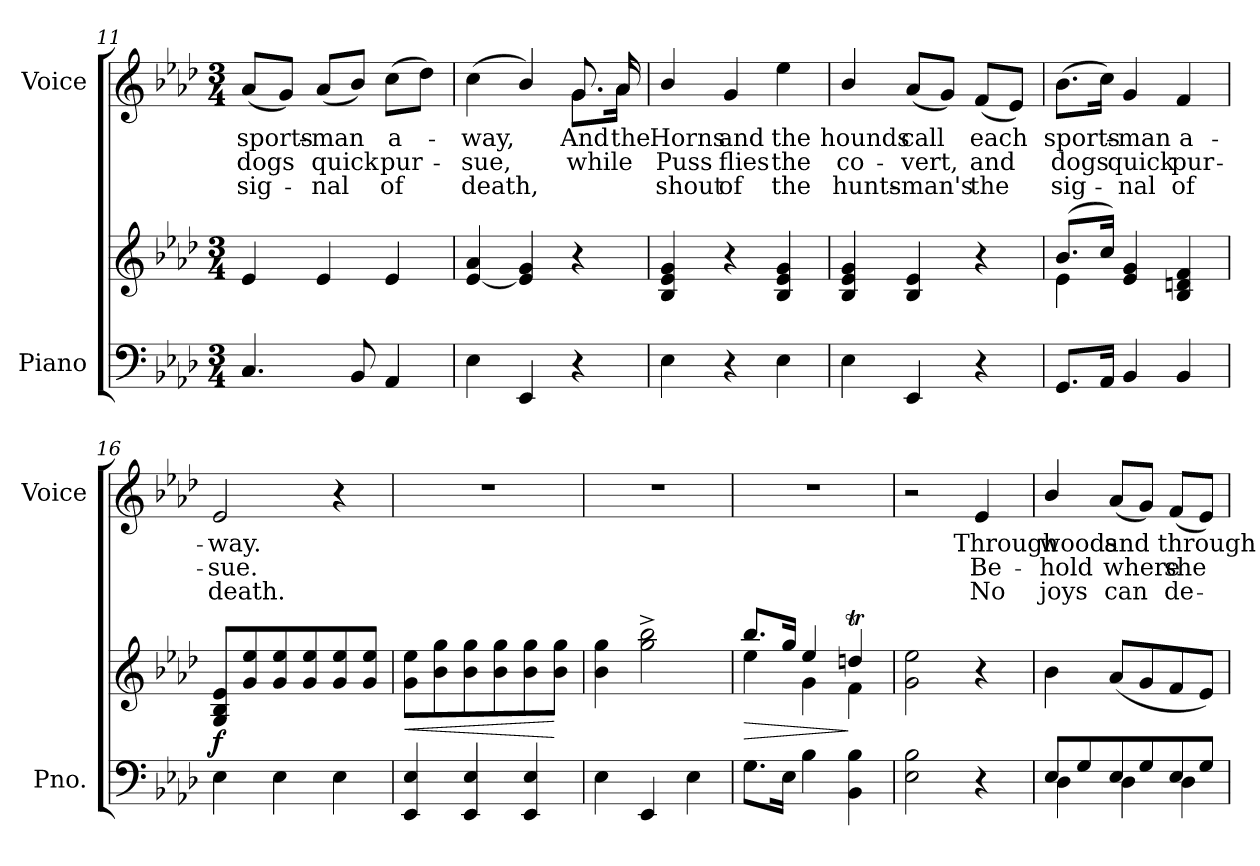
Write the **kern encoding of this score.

**kern	**kern	**dynam	**kern	**text	**text	**text
*part2	*part2	*part2	*part1	*part1	*part1	*part1
*staff3	*staff2	*staff2/3	*staff1	*staff1	*staff1	*staff1
*I"Piano	*	*	*I"Voice	*	*	*
*I'Pno.	*	*	*I'Voice	*	*	*
*clefF4	*clefG2	*	*clefG2	*	*	*
*k[b-e-a-d-]	*k[b-e-a-d-]	*	*k[b-e-a-d-]	*	*	*
*A-:	*A-:	*	*A-:	*	*	*
*M3/4	*M3/4	*	*M3/4	*	*	*
=11	=11	=11	=11	=11	=11	=11
!	!	!	!	!LO:LY:b:color=#000000	!LO:LY:b:color=#000000	!LO:LY:b:color=#000000
4.Ci/	4e-i/	.	(8a-i/L	sports-	dogs	sig-
.	.	.	8gi/J)	.	.	.
!	!	!	!	!LO:LY:b:color=#000000	!LO:LY:b:color=#000000	!LO:LY:b:color=#000000
.	4e-i/	.	(8a-i/L	-man	quick	-nal
8BB-i/	.	.	8b-i/J)	.	.	.
!	!	!	!	!LO:LY:b:color=#000000	!LO:LY:b:color=#000000	!LO:LY:b:color=#000000
4AA-i/	4e-i/	.	(8cci\L	a-	pur-	of
.	.	.	8dd-i\J)	.	.	.
=12	=12	=12	=12	=12	=12	=12
!	!	!	!	!LO:LY:b:color=#000000	!LO:LY:b:color=#000000	!LO:LY:b:color=#000000
*	*	*	*^	*	*	*
4E-i\	[4e-i/ 4a-i	.	(4cci\	2ryy	-way,	-sue,	death,
4EE-i/	4e-i/] 4gi	.	4b-i/)	.	.	.	.
!	!	!	!	!	!LO:LY:b:color=#000000	!	!
!	!	!	!	!	!LO:LY:b:color=#000000	!LO:LY:b:color=#000000	!
4r	4r	.	8.gi/	8.gi\L	And	while	.
!	!	!	!	!	!LO:LY:b:color=#000000	!	!
!	!	!	!	!	!LO:LY:b:color=#000000	!	!
.	.	.	16a-i/	16a-i\Jk	the	.	.
*	*	*	*v	*v	*	*	*
=13	=13	=13	=13	=13	=13	=13
*	*	*	*^	*	*	*
!	!	!	!	!	!LO:LY:b:color=#000000	!LO:LY:b:color=#000000	!LO:LY:b:color=#000000
*	*	*	*v	*v	*	*	*
4E-i\	4B-i/ 4e-i 4gi	.	4b-i/	Horns	Puss	shout
!	!	!	!	!LO:LY:b:color=#000000	!LO:LY:b:color=#000000	!LO:LY:b:color=#000000
4r	4r	.	4gi/	and	flies	of
!	!	!	!	!LO:LY:b:color=#000000	!LO:LY:b:color=#000000	!LO:LY:b:color=#000000
4E-i\	4B-i/ 4e-i 4gi	.	4ee-i\	the	the	the
!!LO:PB:g=z
=14	=14	=14	=14	=14	=14	=14
!	!	!	!	!LO:LY:b:color=#000000	!LO:LY:b:color=#000000	!LO:LY:b:color=#000000
4E-i\	4B-i/ 4e-i 4gi	.	4b-i/	hounds	co-	hunts-
!	!	!	!	!LO:LY:b:color=#000000	!LO:LY:b:color=#000000	!LO:LY:b:color=#000000
4EE-i/	4B-i/ 4e-i	.	(8a-i/L	call	-vert,	-man's
.	.	.	8gi/J)	.	.	.
!	!	!	!	!LO:LY:b:color=#000000	!LO:LY:b:color=#000000	!LO:LY:b:color=#000000
4r	4r	.	(8fi/L	each	and	the
.	.	.	8e-i/J)	.	.	.
=15	=15	=15	=15	=15	=15	=15
*	*^	*	*	*	*	*
!	!	!	!	!	!LO:LY:b:color=#000000	!LO:LY:b:color=#000000	!LO:LY:b:color=#000000
8.GGi/L	(8.b-i/L	4e-i\	.	(8.b-i\L	sports-	dogs	sig-
16AA-i/Jk	16cci/Jk)	.	.	16cci\Jk)	.	.	.
!	!	!	!	!	!LO:LY:b:color=#000000	!LO:LY:b:color=#000000	!LO:LY:b:color=#000000
4BB-i/	4e-i/ 4gi	4ryy	.	4gi/	-man	quick	-nal
!	!	!	!	!	!LO:LY:b:color=#000000	!LO:LY:b:color=#000000	!LO:LY:b:color=#000000
4BB-i/	4B-i/ 4dni 4fi	4ryy	.	4fi/	a-	pur-	of
*	*v	*v	*	*	*	*	*
=16	=16	=16	=16	=16	=16	=16
*	*^	*	*	*	*	*
!	!	!	!	!	!LO:LY:b:color=#000000	!LO:LY:b:color=#000000	!LO:LY:b:color=#000000
*	*v	*v	*	*	*	*	*
4E-i\	8Gi/ 8B-i 8e-iL	f	2e-i/	-way.	-sue.	death.
.	8gi/ 8ee-i	.	.	.	.	.
4E-i\	8gi/ 8ee-i	.	.	.	.	.
.	8gi/ 8ee-i	.	.	.	.	.
4E-i\	8gi/ 8ee-i	.	4r	.	.	.
.	8gi/ 8ee-iJ	.	.	.	.	.
=17	=17	=17	=17	=17	=17	=17
!	!	!LO:HP:b	!LO:N:vis=1	!	!	!
4EE-i/ 4E-i	8gi\ 8ee-iL	<	2.r	.	.	.
.	8b-i\ 8ggi	.	.	.	.	.
4EE-i/ 4E-i	8b-i\ 8ggi	.	.	.	.	.
.	8b-i\ 8ggi	.	.	.	.	.
4EE-i/ 4E-i	8b-i\ 8ggi	.	.	.	.	.
.	8b-i\ 8ggiJ	[	.	.	.	.
=18	=18	=18	=18	=18	=18	=18
!	!	!	!LO:N:vis=1	!	!	!
4E-i\	4b-i\ 4ggi	.	2.r	.	.	.
4EE-i/	2ggi\^ 2bb-i^	.	.	.	.	.
4E-i\	.	.	.	.	.	.
!!LO:LB:g=z
=19	=19	=19	=19	=19	=19	=19
!	!	!LO:HP:b	!LO:N:vis=1	!	!	!
*	*^	*	*	*	*	*
8.Gi\L	8.bb-i/L	4ee-i\	>	2.r	.	.	.
16E-i\Jk	16ggi/Jk	.	.	.	.	.	.
4B-i\	4ee-i/	4gi\	.	.	.	.	.
4BB-i\ 4B-i	4ddnti/	4fi\	]	.	.	.	.
*	*v	*v	*	*	*	*	*
=20	=20	=20	=20	=20	=20	=20
2E-i\ 2B-i	2gi\ 2ee-i	.	2r	.	.	.
!	!	!	!	!LO:LY:b:color=#000000	!LO:LY:b:color=#000000	!LO:LY:b:color=#000000
4r	4r	.	4e-i/	Through	Be-	No
=21	=21	=21	=21	=21	=21	=21
*^	*	*	*	*	*	*
!	!	!	!	!	!LO:LY:b:color=#000000	!LO:LY:b:color=#000000	!LO:LY:b:color=#000000
8E-i/L	4D-i\	4b-i\	.	4b-i/	woods	-hold	joys
8Gi/	.	.	.	.	.	.	.
!	!	!	!	!	!LO:LY:b:color=#000000	!LO:LY:b:color=#000000	!LO:LY:b:color=#000000
8E-i/	4D-i\	(8a-i/L	.	(8a-i/L	and	where	can
8Gi/	.	8gi/	.	8gi/J)	.	.	.
!	!	!	!	!	!LO:LY:b:color=#000000	!LO:LY:b:color=#000000	!LO:LY:b:color=#000000
8E-i/	4D-i\	8fi/	.	(8fi/L	through	she	de-
8Gi/J	.	8e-i/J)	.	8e-i/J)	.	.	.
*v	*v	*	*	*	*	*	*
=	=	=	=	=	=	=
*-	*-	*-	*-	*-	*-	*-
